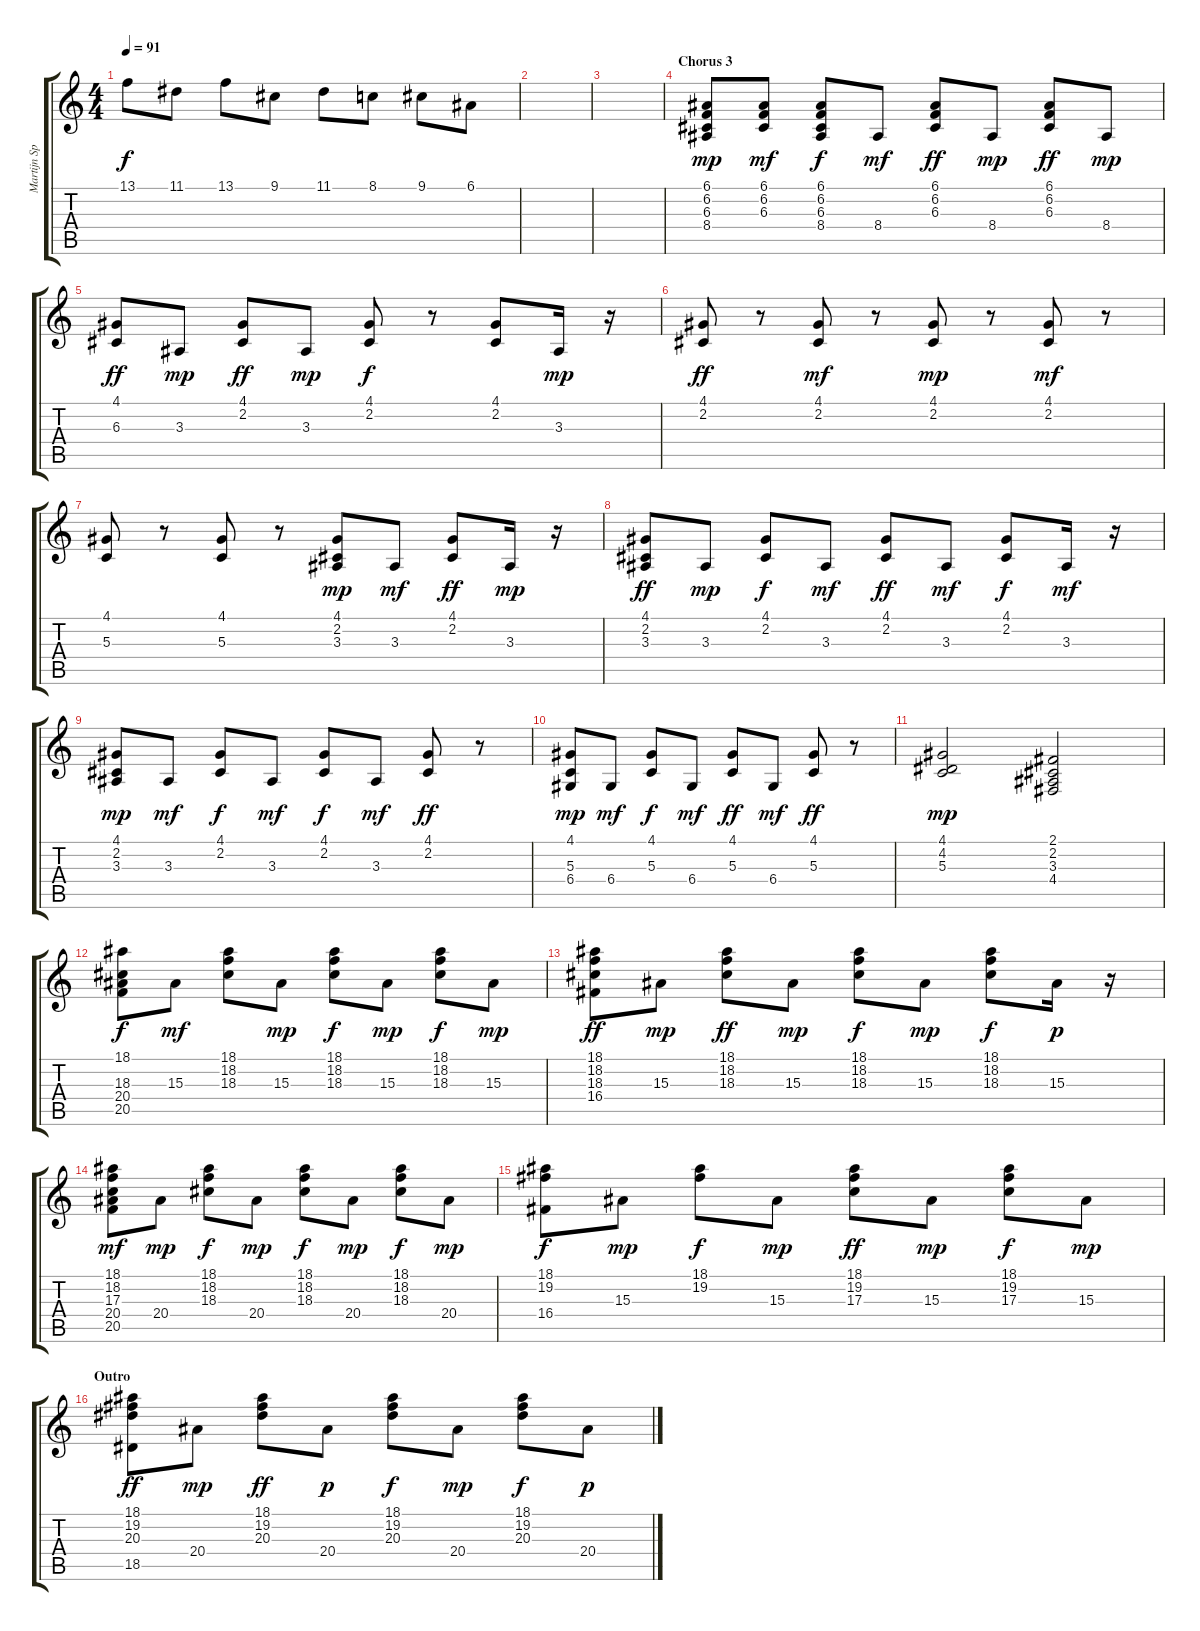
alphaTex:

\track ("Martijn Spierenburg (R)" "Martijn Sp") {instrument brightacousticpiano}
\staff {score tabs}
\tuning (E4 B3 G3 D3 A2 E2) {hide}
\ts (4 4)
\tempo 91
\clef g2
\ks c
13.1.8{dy f} 11.1.8 13.1.8 9.1.8 11.1.8 8.1.8 9.1.8 6.1.8 |
|
|
\section ("" "Chorus 3")
(6.1 6.2 6.3 8.4).8{dy mp volume 10 instrument brightacousticpiano} (6.1 6.2 6.3).8{dy mf} (6.1 6.2 6.3 8.4).8{dy f} 8.4.8{dy mf} (6.1 6.2 6.3).8{dy ff} 8.4.8{dy mp} (6.1 6.2 6.3).8{dy ff} 8.4.8{dy mp} |
(4.1 6.3).8{dy ff} 3.3.8{dy mp} (4.1 2.2).8{dy ff} 3.3.8{dy mp} (4.1 2.2).8{dy f} r.8 (4.1 2.2).8 3.3.16{dy mp} r.16 |
(4.1 2.2).8{dy ff} r.8 (4.1 2.2).8{dy mf} r.8 (4.1 2.2).8{dy mp} r.8 (4.1 2.2).8{dy mf} r.8 |
(4.1 5.3).8 r.8 (4.1 5.3).8 r.8 (4.1 2.2 3.3).8{dy mp} 3.3.8{dy mf} (4.1 2.2).8{dy ff} 3.3.16{dy mp} r.16 |
(4.1 2.2 3.3).8{dy ff} 3.3.8{dy mp} (4.1 2.2).8{dy f} 3.3.8{dy mf} (4.1 2.2).8{dy ff} 3.3.8{dy mf} (4.1 2.2).8{dy f} 3.3.16{dy mf} r.16 |
(4.1 2.2 3.3).8{dy mp} 3.3.8{dy mf} (4.1 2.2).8{dy f} 3.3.8{dy mf} (4.1 2.2).8{dy f} 3.3.8{dy mf} (4.1 2.2).8{dy ff} r.8 |
(4.1 5.3 6.4).8{dy mp} 6.4.8{dy mf} (4.1 5.3).8{dy f} 6.4.8{dy mf} (4.1 5.3).8{dy ff} 6.4.8{dy mf} (4.1 5.3).8{dy ff} r.8 |
(4.1 4.2 5.3).2{dy mp} (2.1 2.2 3.3 4.4).2 |
(18.1 18.3 20.4 20.5).8{dy f} 15.3.8{dy mf} (18.1 18.2 18.3).8 15.3.8{dy mp} (18.1 18.2 18.3).8{dy f} 15.3.8{dy mp} (18.1 18.2 18.3).8{dy f} 15.3.8{dy mp} |
(18.1 18.2 18.3 16.4).8{dy ff} 15.3.8{dy mp} (18.1 18.2 18.3).8{dy ff} 15.3.8{dy mp} (18.1 18.2 18.3).8{dy f} 15.3.8{dy mp} (18.1 18.2 18.3).8{dy f} 15.3.16{dy p} r.16 |
(18.1 18.2 17.3 20.4 20.5).8{dy mf} 20.4.8{dy mp} (18.1 18.2 18.3).8{dy f} 20.4.8{dy mp} (18.1 18.2 18.3).8{dy f} 20.4.8{dy mp} (18.1 18.2 18.3).8{dy f} 20.4.8{dy mp} |
(18.1 19.2 16.4).8{dy f} 15.3.8{dy mp} (18.1 19.2).8{dy f} 15.3.8{dy mp} (18.1 19.2 17.3).8{dy ff} 15.3.8{dy mp} (18.1 19.2 17.3).8{dy f} 15.3.8{dy mp} |
\section ("" "Outro")
(18.1 19.2 20.3 18.5).8{dy ff} 20.4.8{dy mp} (18.1 19.2 20.3).8{dy ff} 20.4.8{dy p} (18.1 19.2 20.3).8{dy f} 20.4.8{dy mp} (18.1 19.2 20.3).8{dy f} 20.4.8{dy p}
